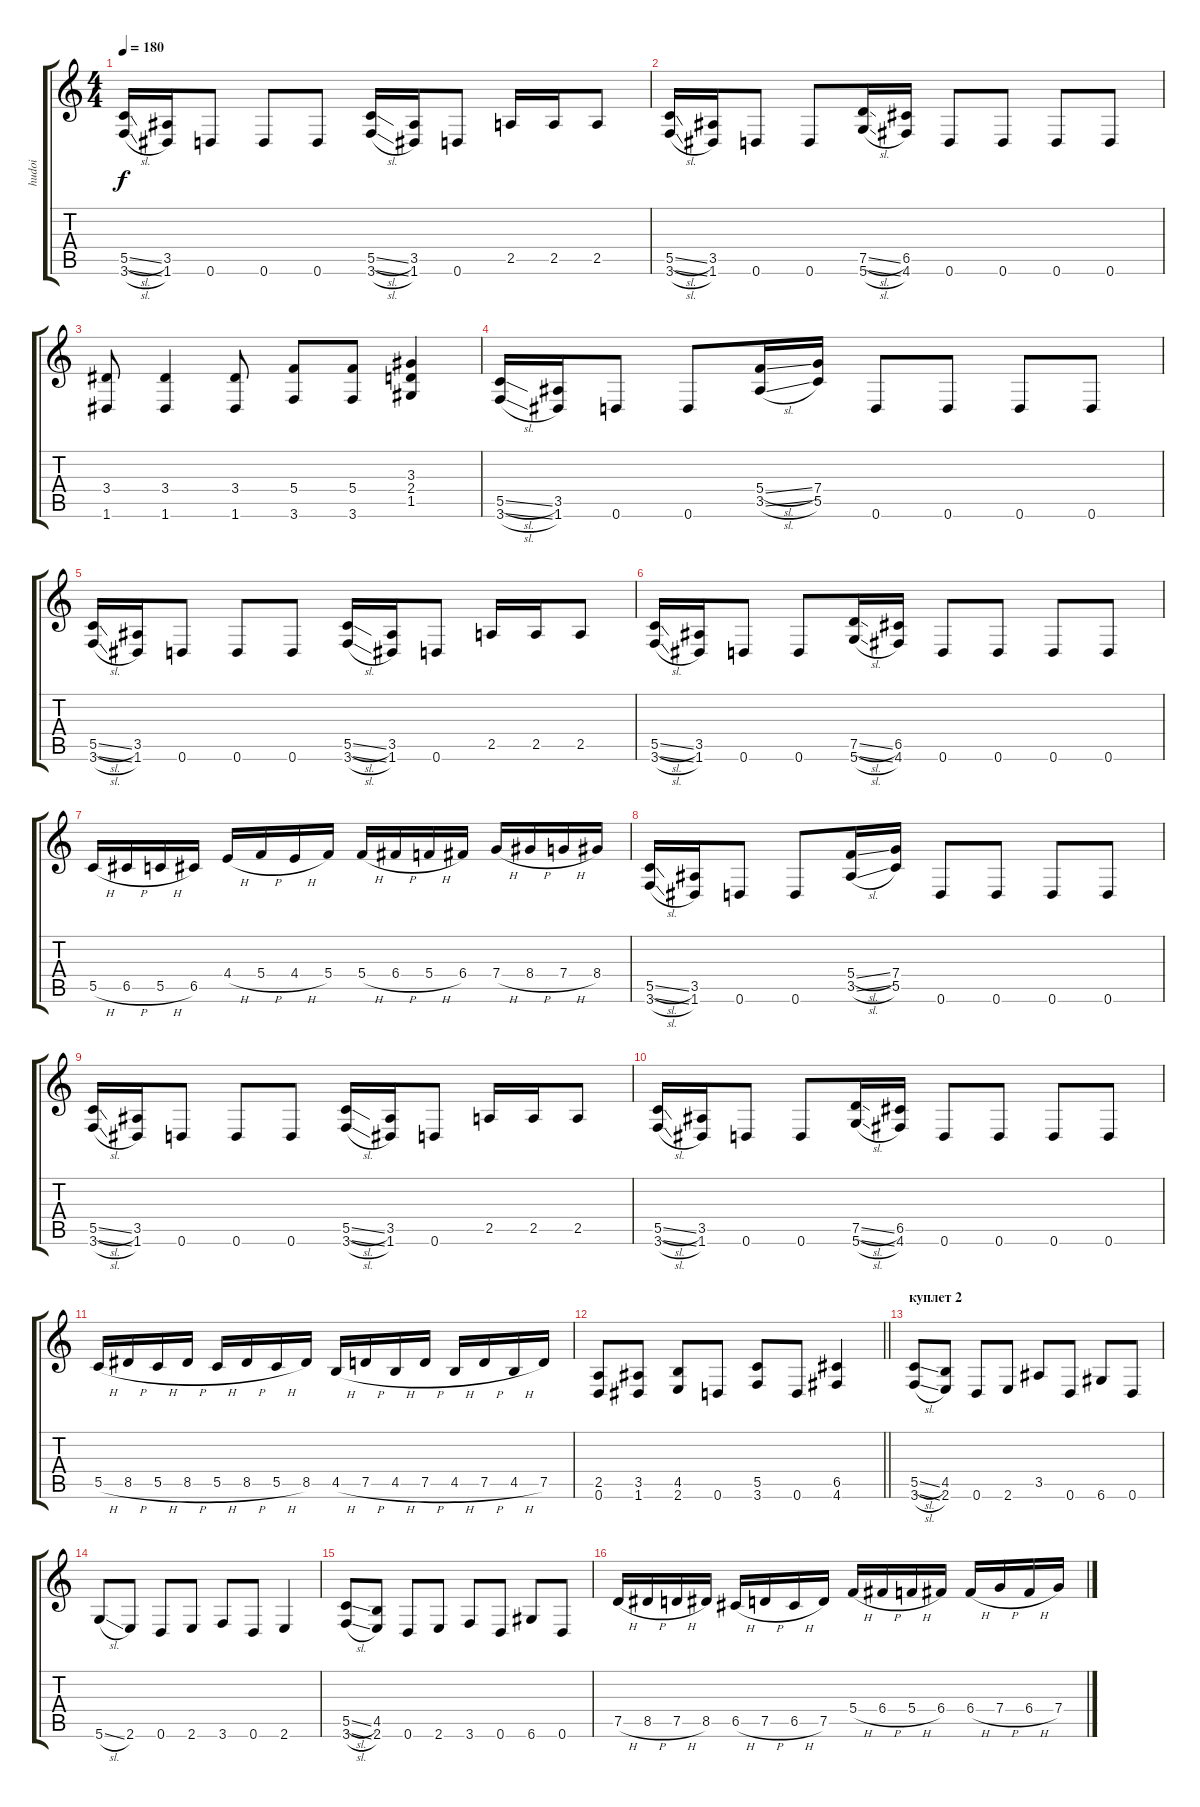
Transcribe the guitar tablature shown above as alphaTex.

\track ("hudoi" "hudoi") {instrument overdrivenguitar}
\staff {score tabs}
\tuning (D4 A3 F3 C3 G2 D2) {hide}
\ts (4 4)
\tempo 180
\clef g2
\ks c
(5.5{sl} 3.6{sl}).16{dy f} (3.5 1.6).16 0.6.8 0.6.8 0.6.8 (5.5{sl} 3.6{sl}).16 (3.5 1.6).16 0.6.8 2.5.16 2.5.16 2.5.8 |
(5.5{sl} 3.6{sl}).16 (3.5 1.6).16 0.6.8 0.6.8 (7.5{sl} 5.6{sl}).16 (6.5 4.6).16 0.6.8 0.6.8 0.6.8 0.6.8 |
(3.4 1.6).8 (3.4 1.6).4 (3.4 1.6).8 (5.4 3.6).8 (5.4 3.6).8 (3.3 2.4 1.5).4 |
(5.5{sl} 3.6{sl}).16 (3.5 1.6).16 0.6.8 0.6.8 (5.4{sl} 3.5{sl}).16 (7.4 5.5).16 0.6.8 0.6.8 0.6.8 0.6.8 |
(5.5{sl} 3.6{sl}).16 (3.5 1.6).16 0.6.8 0.6.8 0.6.8 (5.5{sl} 3.6{sl}).16 (3.5 1.6).16 0.6.8 2.5.16 2.5.16 2.5.8 |
(5.5{sl} 3.6{sl}).16 (3.5 1.6).16 0.6.8 0.6.8 (7.5{sl} 5.6{sl}).16 (6.5 4.6).16 0.6.8 0.6.8 0.6.8 0.6.8 |
5.5{h}.16 6.5{h}.16 5.5{h}.16 6.5.16 4.4{h}.16 5.4{h}.16 4.4{h}.16 5.4.16 5.4{h}.16 6.4{h}.16 5.4{h}.16 6.4.16 7.4{h}.16 8.4{h}.16 7.4{h}.16 8.4.16 |
(5.5{sl} 3.6{sl}).16 (3.5 1.6).16 0.6.8 0.6.8 (5.4{sl} 3.5{sl}).16 (7.4 5.5).16 0.6.8 0.6.8 0.6.8 0.6.8 |
(5.5{sl} 3.6{sl}).16 (3.5 1.6).16 0.6.8 0.6.8 0.6.8 (5.5{sl} 3.6{sl}).16 (3.5 1.6).16 0.6.8 2.5.16 2.5.16 2.5.8 |
(5.5{sl} 3.6{sl}).16 (3.5 1.6).16 0.6.8 0.6.8 (7.5{sl} 5.6{sl}).16 (6.5 4.6).16 0.6.8 0.6.8 0.6.8 0.6.8 |
5.5{h}.16 8.5{h}.16 5.5{h}.16 8.5{h}.16 5.5{h}.16 8.5{h}.16 5.5{h}.16 8.5.16 4.5{h}.16 7.5{h}.16 4.5{h}.16 7.5{h}.16 4.5{h}.16 7.5{h}.16 4.5{h}.16 7.5.16 |
\barLineRight lightlight
(2.5 0.6).8 (3.5 1.6).8 (4.5 2.6).8 0.6.8 (5.5 3.6).8 0.6.8 (6.5 4.6).4 |
\section ("" "куплет 2")
(5.5{sl} 3.6{sl}).8 (4.5 2.6).8 0.6.8 2.6.8 3.5.8 0.6.8 6.6.8 0.6.8 |
5.6{sl}.8 2.6.8 0.6.8 2.6.8 3.6.8 0.6.8 2.6.4 |
(5.5{sl} 3.6{sl}).8 (4.5 2.6).8 0.6.8 2.6.8 3.6.8 0.6.8 6.6.8 0.6.8 |
7.5{h}.16 8.5{h}.16 7.5{h}.16 8.5.16 6.5{h}.16 7.5{h}.16 6.5{h}.16 7.5.16 5.4{h}.16 6.4{h}.16 5.4{h}.16 6.4.16 6.4{h}.16 7.4{h}.16 6.4{h}.16 7.4.16
